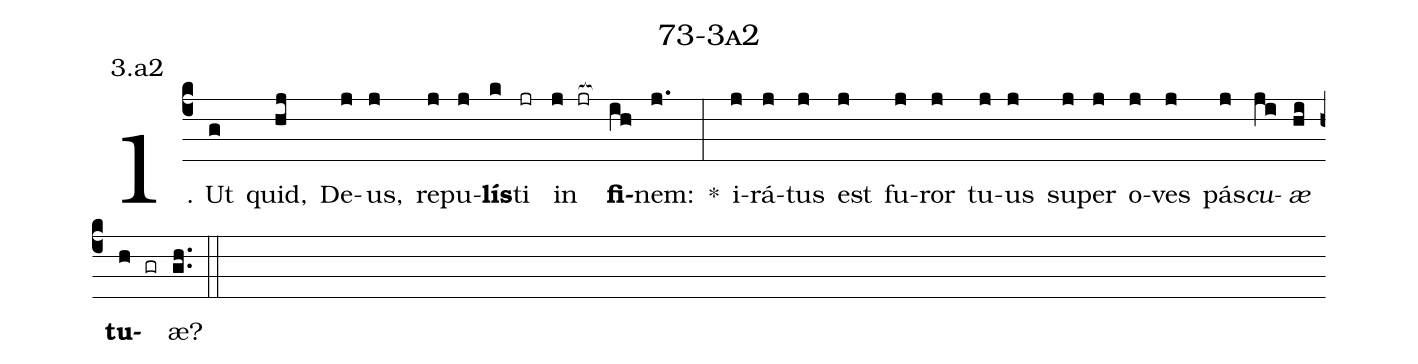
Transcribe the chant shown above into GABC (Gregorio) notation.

name: 73-3a2;
annotation: 3.a2;
%%
(c4)1. Ut(g) quid,(hj) De(j)us,(j) re(j)pu(j)<b>lís</b>(k)ti(jr) in(j jr[ocb:1{]) <b>fi</b>(ih[ocb:0}])nem:(j.) *(:) i(j)rá(j)tus(j) est(j) fu(j)ror(j) tu(j)us(j) su(j)per(j) o(j)ves(j) pás(j)<i>cu</i>(ji)<i>æ</i>(hi) <b>tu</b>(h gr)æ?(gh..) (::)
